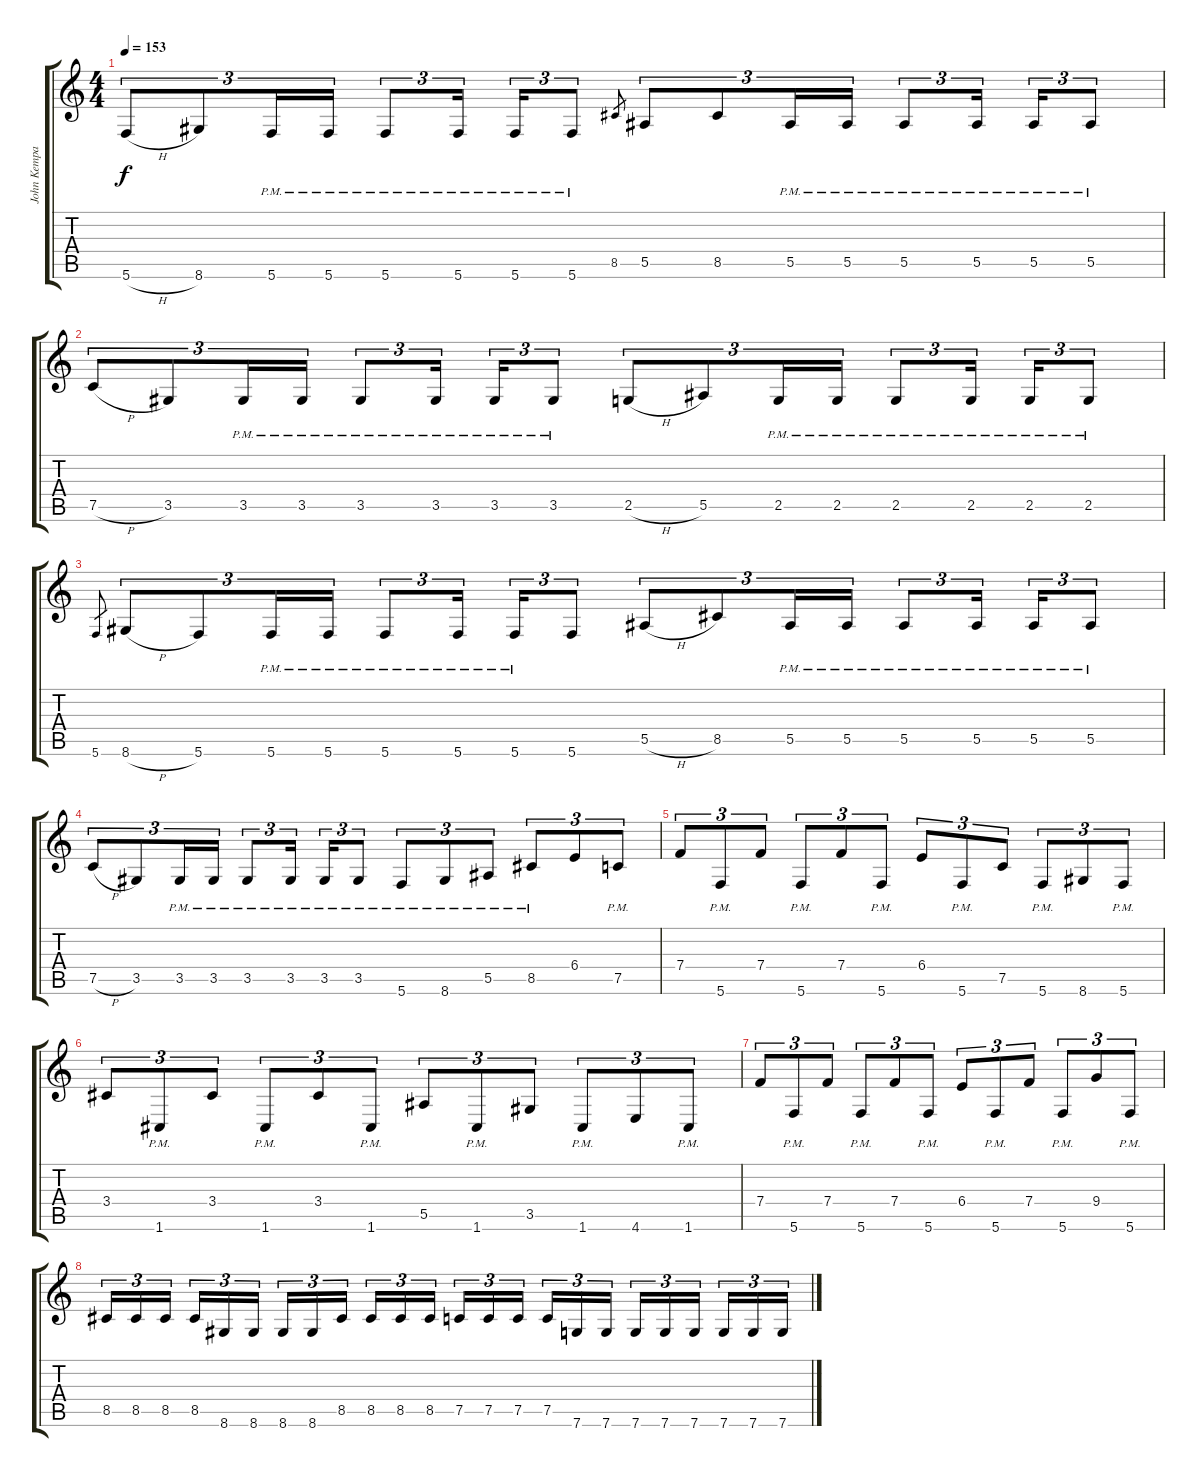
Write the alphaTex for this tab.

\track ("John Kempainen (Guitar)" "John Kempa") {instrument distortionguitar}
\staff {score tabs}
\tuning (C4 G3 Eb3 Bb2 F2 C2) {hide}
\ts (4 4)
\tempo 153
\clef g2
\ks c
5.6{h}.8{tu (3 2) dy f balance 3} 8.6.8{tu (3 2)} 5.6{pm}.16{tu (3 2)} 5.6{pm}.16{tu (3 2)} 5.6{pm}.8{tu (3 2)} 5.6{pm}.16{tu (3 2)} 5.6{pm}.16{tu (3 2)} 5.6{pm}.8{tu (3 2)} 8.5.8{gr} 5.5.8{tu (3 2)} 8.5.8{tu (3 2)} 5.5{pm}.16{tu (3 2)} 5.5{pm}.16{tu (3 2)} 5.5{pm}.8{tu (3 2)} 5.5{pm}.16{tu (3 2)} 5.5{pm}.16{tu (3 2)} 5.5{pm}.8{tu (3 2)} |
7.5{h}.8{tu (3 2)} 3.5.8{tu (3 2)} 3.5{pm}.16{tu (3 2)} 3.5{pm}.16{tu (3 2)} 3.5{pm}.8{tu (3 2)} 3.5{pm}.16{tu (3 2)} 3.5{pm}.16{tu (3 2)} 3.5{pm}.8{tu (3 2)} 2.5{h}.8{tu (3 2)} 5.5.8{tu (3 2)} 2.5{pm}.16{tu (3 2)} 2.5{pm}.16{tu (3 2)} 2.5{pm}.8{tu (3 2)} 2.5{pm}.16{tu (3 2)} 2.5{pm}.16{tu (3 2)} 2.5{pm}.8{tu (3 2)} |
5.6.8{gr} 8.6{h}.8{tu (3 2)} 5.6.8{tu (3 2)} 5.6{pm}.16{tu (3 2)} 5.6{pm}.16{tu (3 2)} 5.6{pm}.8{tu (3 2)} 5.6{pm}.16{tu (3 2)} 5.6{pm}.16{tu (3 2)} 5.6.8{tu (3 2)} 5.5{h}.8{tu (3 2)} 8.5.8{tu (3 2)} 5.5{pm}.16{tu (3 2)} 5.5{pm}.16{tu (3 2)} 5.5{pm}.8{tu (3 2)} 5.5{pm}.16{tu (3 2)} 5.5{pm}.16{tu (3 2)} 5.5{pm}.8{tu (3 2)} |
7.5{h}.8{tu (3 2)} 3.5.8{tu (3 2)} 3.5{pm}.16{tu (3 2)} 3.5{pm}.16{tu (3 2)} 3.5{pm}.8{tu (3 2)} 3.5{pm}.16{tu (3 2)} 3.5{pm}.16{tu (3 2)} 3.5{pm}.8{tu (3 2)} 5.6{pm}.8{tu (3 2)} 8.6{pm}.8{tu (3 2)} 5.5{pm}.8{tu (3 2)} 8.5{pm}.8{tu (3 2)} 6.4.8{tu (3 2)} 7.5{pm}.8{tu (3 2)} |
7.4.8{tu (3 2)} 5.6{pm}.8{tu (3 2)} 7.4.8{tu (3 2)} 5.6{pm}.8{tu (3 2)} 7.4.8{tu (3 2)} 5.6{pm}.8{tu (3 2)} 6.4.8{tu (3 2)} 5.6{pm}.8{tu (3 2)} 7.5.8{tu (3 2)} 5.6{pm}.8{tu (3 2)} 8.6.8{tu (3 2)} 5.6{pm}.8{tu (3 2)} |
3.4.8{tu (3 2)} 1.6{pm}.8{tu (3 2)} 3.4.8{tu (3 2)} 1.6{pm}.8{tu (3 2)} 3.4.8{tu (3 2)} 1.6{pm}.8{tu (3 2)} 5.5.8{tu (3 2)} 1.6{pm}.8{tu (3 2)} 3.5.8{tu (3 2)} 1.6{pm}.8{tu (3 2)} 4.6.8{tu (3 2)} 1.6{pm}.8{tu (3 2)} |
7.4.8{tu (3 2)} 5.6{pm}.8{tu (3 2)} 7.4.8{tu (3 2)} 5.6{pm}.8{tu (3 2)} 7.4.8{tu (3 2)} 5.6{pm}.8{tu (3 2)} 6.4.8{tu (3 2)} 5.6{pm}.8{tu (3 2)} 7.4.8{tu (3 2)} 5.6{pm}.8{tu (3 2)} 9.4.8{tu (3 2)} 5.6{pm}.8{tu (3 2)} |
8.5.16{tu (3 2)} 8.5.16{tu (3 2)} 8.5.16{tu (3 2)} 8.5.16{tu (3 2)} 8.6.16{tu (3 2)} 8.6.16{tu (3 2)} 8.6.16{tu (3 2)} 8.6.16{tu (3 2)} 8.5.16{tu (3 2)} 8.5.16{tu (3 2)} 8.5.16{tu (3 2)} 8.5.16{tu (3 2)} 7.5.16{tu (3 2)} 7.5.16{tu (3 2)} 7.5.16{tu (3 2)} 7.5.16{tu (3 2)} 7.6.16{tu (3 2)} 7.6.16{tu (3 2)} 7.6.16{tu (3 2)} 7.6.16{tu (3 2)} 7.6.16{tu (3 2)} 7.6.16{tu (3 2)} 7.6.16{tu (3 2)} 7.6.16{tu (3 2)}
